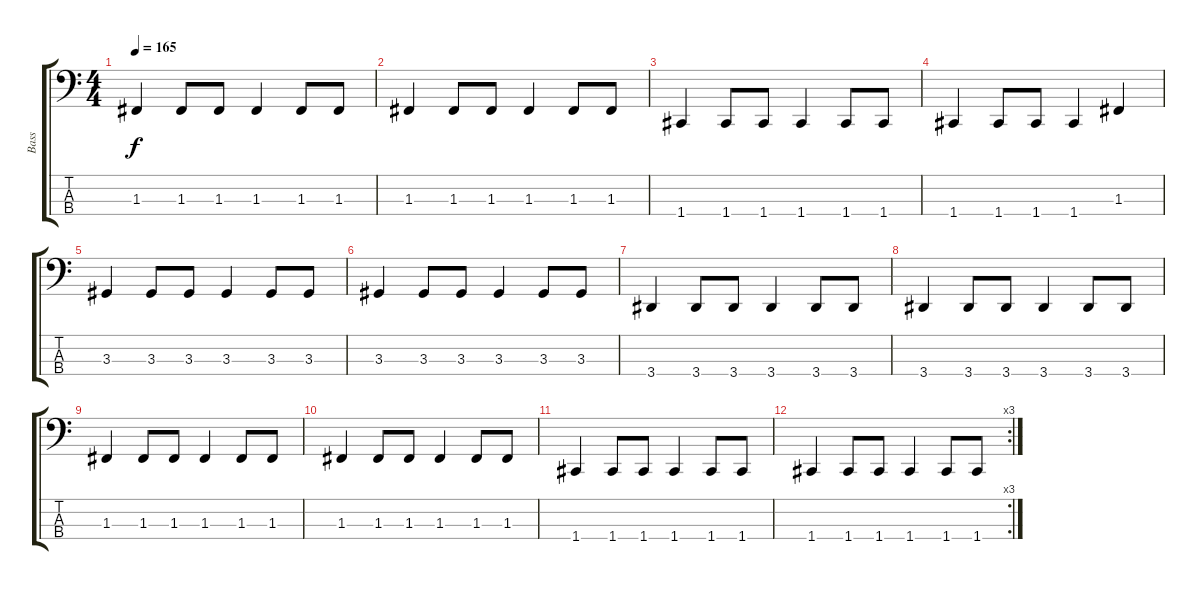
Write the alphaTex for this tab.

\track ("Bass" "Bass") {instrument electricbasspick}
\staff {score tabs}
\tuning (Eb2 Bb1 F1 C1) {hide}
\ts (4 4)
\tempo 165
\clef f4
\ks c
1.3.4{dy f} 1.3.8 1.3.8 1.3.4 1.3.8 1.3.8 |
1.3.4 1.3.8 1.3.8 1.3.4 1.3.8 1.3.8 |
1.4.4 1.4.8 1.4.8 1.4.4 1.4.8 1.4.8 |
1.4.4 1.4.8 1.4.8 1.4.4 1.3.4 |
3.3.4 3.3.8 3.3.8 3.3.4 3.3.8 3.3.8 |
3.3.4 3.3.8 3.3.8 3.3.4 3.3.8 3.3.8 |
3.4.4 3.4.8 3.4.8 3.4.4 3.4.8 3.4.8 |
3.4.4 3.4.8 3.4.8 3.4.4 3.4.8 3.4.8 |
1.3.4 1.3.8 1.3.8 1.3.4 1.3.8 1.3.8 |
1.3.4 1.3.8 1.3.8 1.3.4 1.3.8 1.3.8 |
1.4.4 1.4.8 1.4.8 1.4.4 1.4.8 1.4.8 |
\rc 3
1.4.4 1.4.8 1.4.8 1.4.4 1.4.8 1.4.8
